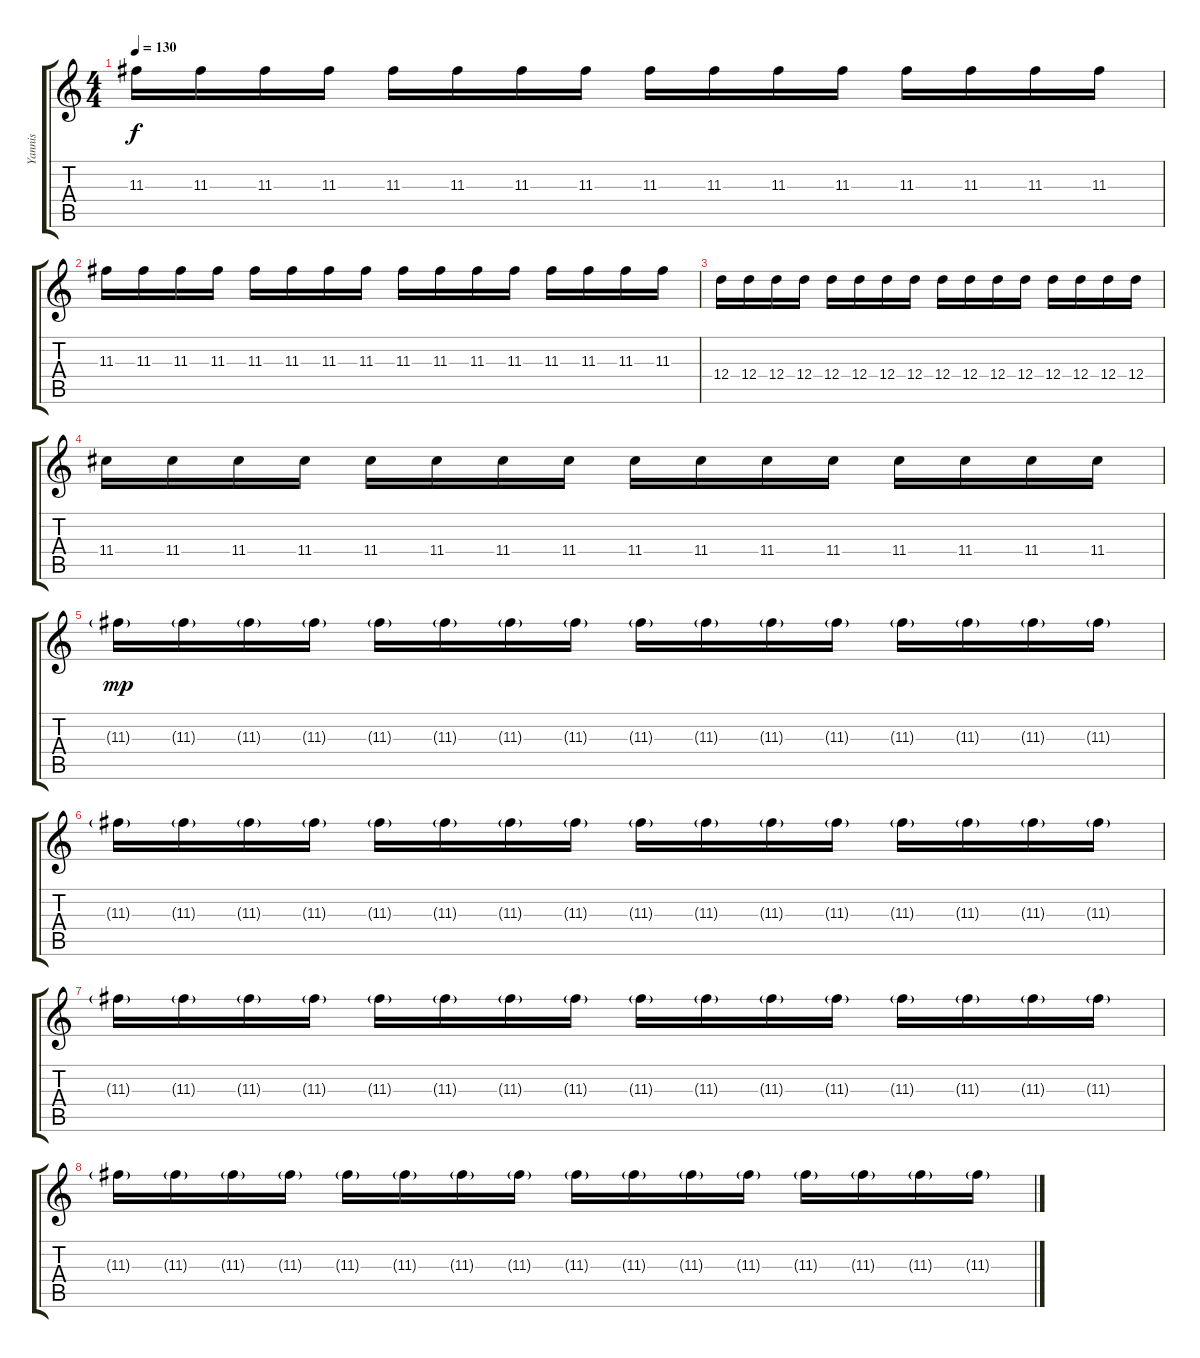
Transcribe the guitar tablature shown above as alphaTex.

\track ("Yannis" "Yannis") {instrument electricguitarclean}
\staff {score tabs}
\tuning (E4 B3 G3 D3 A2 E2) {hide}
\ts (4 4)
\tempo 130
\clef g2
\ks c
11.3.16{dy f} 11.3.16 11.3.16 11.3.16 11.3.16 11.3.16 11.3.16 11.3.16 11.3.16 11.3.16 11.3.16 11.3.16 11.3.16 11.3.16 11.3.16 11.3.16 |
11.3.16 11.3.16 11.3.16 11.3.16 11.3.16 11.3.16 11.3.16 11.3.16 11.3.16 11.3.16 11.3.16 11.3.16 11.3.16 11.3.16 11.3.16 11.3.16 |
12.4.16 12.4.16 12.4.16 12.4.16 12.4.16 12.4.16 12.4.16 12.4.16 12.4.16 12.4.16 12.4.16 12.4.16 12.4.16 12.4.16 12.4.16 12.4.16 |
11.4.16 11.4.16 11.4.16 11.4.16 11.4.16 11.4.16 11.4.16 11.4.16 11.4.16 11.4.16 11.4.16 11.4.16 11.4.16 11.4.16 11.4.16 11.4.16 |
11.3{g}.16{dy mp} 11.3{g}.16 11.3{g}.16 11.3{g}.16 11.3{g}.16 11.3{g}.16 11.3{g}.16 11.3{g}.16 11.3{g}.16 11.3{g}.16 11.3{g}.16 11.3{g}.16 11.3{g}.16 11.3{g}.16 11.3{g}.16 11.3{g}.16 |
11.3{g}.16 11.3{g}.16 11.3{g}.16 11.3{g}.16 11.3{g}.16 11.3{g}.16 11.3{g}.16 11.3{g}.16 11.3{g}.16 11.3{g}.16 11.3{g}.16 11.3{g}.16 11.3{g}.16 11.3{g}.16 11.3{g}.16 11.3{g}.16 |
11.3{g}.16 11.3{g}.16 11.3{g}.16 11.3{g}.16 11.3{g}.16 11.3{g}.16 11.3{g}.16 11.3{g}.16 11.3{g}.16 11.3{g}.16 11.3{g}.16 11.3{g}.16 11.3{g}.16 11.3{g}.16 11.3{g}.16 11.3{g}.16 |
11.3{g}.16 11.3{g}.16 11.3{g}.16 11.3{g}.16 11.3{g}.16 11.3{g}.16 11.3{g}.16 11.3{g}.16 11.3{g}.16 11.3{g}.16 11.3{g}.16 11.3{g}.16 11.3{g}.16 11.3{g}.16 11.3{g}.16 11.3{g}.16
